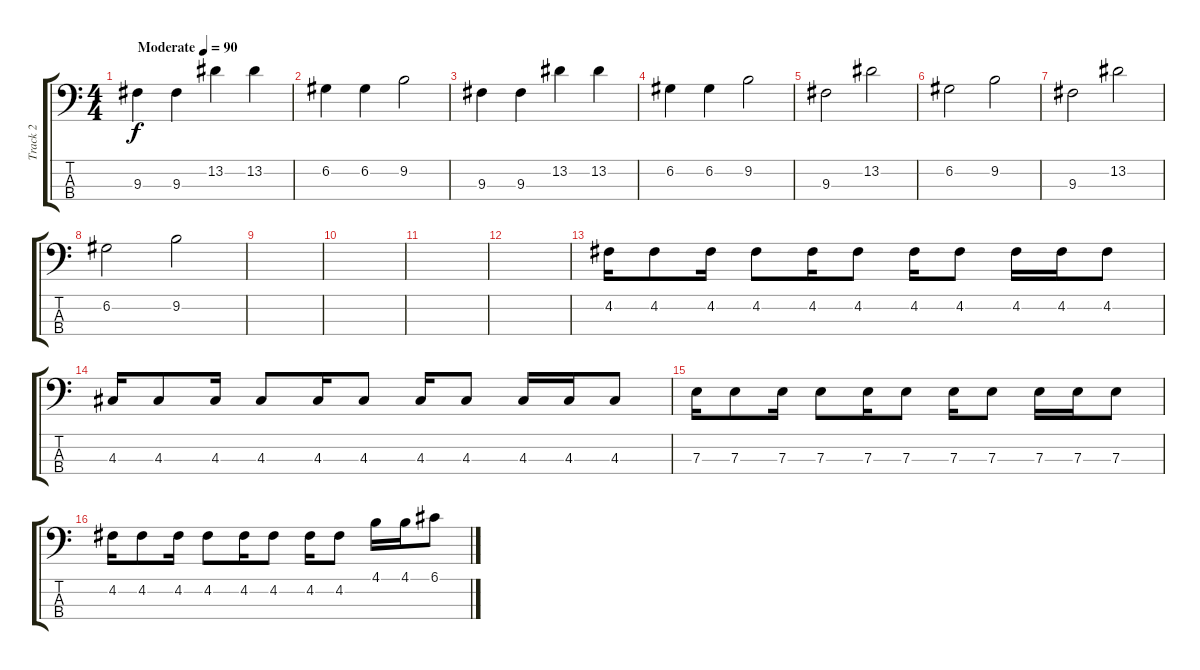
\track ("Track 2" "Track 2") {instrument electricbassfinger}
\staff {score tabs}
\tuning (G2 D2 A1 E1) {hide}
\ts (4 4)
\tempo (90 "Moderate")
\clef f4
\ks c
9.3.4{dy f instrument electricbassfinger} 9.3.4 13.2.4 13.2.4 |
6.2.4 6.2.4 9.2.2 |
9.3.4 9.3.4 13.2.4 13.2.4 |
6.2.4 6.2.4 9.2.2 |
9.3.2 13.2.2 |
6.2.2 9.2.2 |
9.3.2 13.2.2 |
6.2.2 9.2.2 |
|
|
|
|
4.2.16 4.2.8 4.2.16 4.2.8 4.2.16 4.2.8 4.2.16 4.2.8 4.2.16 4.2.16 4.2.8 |
4.3.16 4.3.8 4.3.16 4.3.8 4.3.16 4.3.8 4.3.16 4.3.8 4.3.16 4.3.16 4.3.8 |
7.3.16 7.3.8 7.3.16 7.3.8 7.3.16 7.3.8 7.3.16 7.3.8 7.3.16 7.3.16 7.3.8 |
4.2.16 4.2.8 4.2.16 4.2.8 4.2.16 4.2.8 4.2.16 4.2.8 4.1.16 4.1.16 6.1.8
